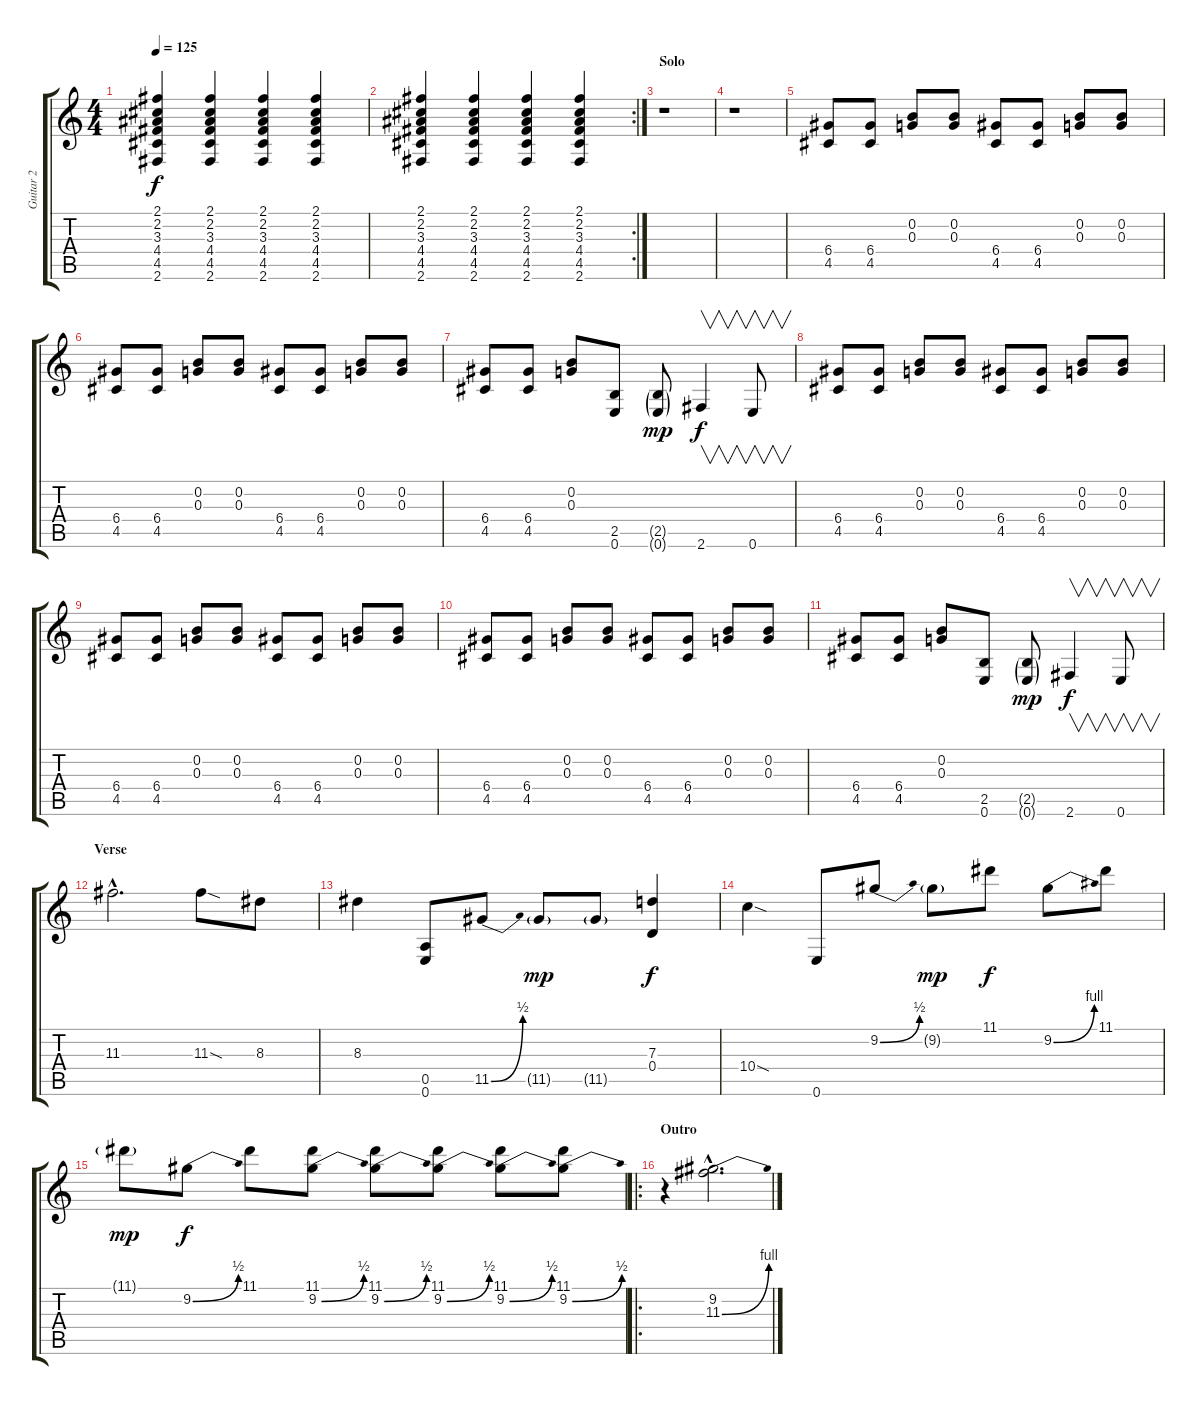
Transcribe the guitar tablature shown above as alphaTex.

\track ("Guitar 2 " "Guitar 2 ") {instrument distortionguitar}
\staff {score tabs}
\tuning (E4 B3 G3 D3 A2 E2) {hide}
\ts (4 4)
\tempo 125
\clef g2
\ks c
(2.1 2.2 3.3 4.4 4.5 2.6).4{dy f} (2.1 2.2 3.3 4.4 4.5 2.6).4 (2.1 2.2 3.3 4.4 4.5 2.6).4 (2.1 2.2 3.3 4.4 4.5 2.6).4 |
\rc 2
(2.1 2.2 3.3 4.4 4.5 2.6).4 (2.1 2.2 3.3 4.4 4.5 2.6).4 (2.1 2.2 3.3 4.4 4.5 2.6).4 (2.1 2.2 3.3 4.4 4.5 2.6).4 |
\section ("" "Solo")
r.1 |
r.1 |
(6.4 4.5).8 (6.4 4.5).8 (0.2 0.3).8 (0.2 0.3).8 (6.4 4.5).8 (6.4 4.5).8 (0.2 0.3).8 (0.2 0.3).8 |
(6.4 4.5).8 (6.4 4.5).8 (0.2 0.3).8 (0.2 0.3).8 (6.4 4.5).8 (6.4 4.5).8 (0.2 0.3).8 (0.2 0.3).8 |
(6.4 4.5).8 (6.4 4.5).8 (0.2 0.3).8 (2.5 0.6).8 (2.5{g} 0.6{g}).8{dy mp} 2.6.4{v dy f} 0.6.8{v} |
(6.4 4.5).8 (6.4 4.5).8 (0.2 0.3).8 (0.2 0.3).8 (6.4 4.5).8 (6.4 4.5).8 (0.2 0.3).8 (0.2 0.3).8 |
(6.4 4.5).8 (6.4 4.5).8 (0.2 0.3).8 (0.2 0.3).8 (6.4 4.5).8 (6.4 4.5).8 (0.2 0.3).8 (0.2 0.3).8 |
(6.4 4.5).8 (6.4 4.5).8 (0.2 0.3).8 (0.2 0.3).8 (6.4 4.5).8 (6.4 4.5).8 (0.2 0.3).8 (0.2 0.3).8 |
(6.4 4.5).8 (6.4 4.5).8 (0.2 0.3).8 (2.5 0.6).8 (2.5{g} 0.6{g}).8{dy mp} 2.6.4{v dy f} 0.6.8{v} |
\section ("" "Verse")
11.3{hac}.2{d} 11.3{sod}.8 8.3.8 |
8.3.4 (0.5 0.6).8 11.5{be (bend 0 0 60 2)}.8 11.5{g}.8{dy mp} 11.5{g}.8 (7.3 0.4).4{dy f} |
10.4{sod}.4 0.6.8 9.2{be (bend 0 0 60 2)}.8 9.2{g}.8{dy mp} 11.1.8{dy f} 9.2{be (bend 0 0 60 4)}.8 11.1.8 |
11.1{g}.8{dy mp} 9.2{be (bend 0 0 60 2)}.8{dy f} 11.1.8 (11.1 9.2{be (bend 0 0 60 2)}).8 (11.1 9.2{be (bend 0 0 60 2)}).8 (11.1 9.2{be (bend 0 0 60 2)}).8 (11.1 9.2{be (bend 0 0 60 2)}).8 (11.1 9.2{be (bend 0 0 60 2)}).8 |
\ro
\section ("" "Outro")
r.4 (9.2{hac} 11.3{be (bend 0 0 60 4) hac}).2{d}
